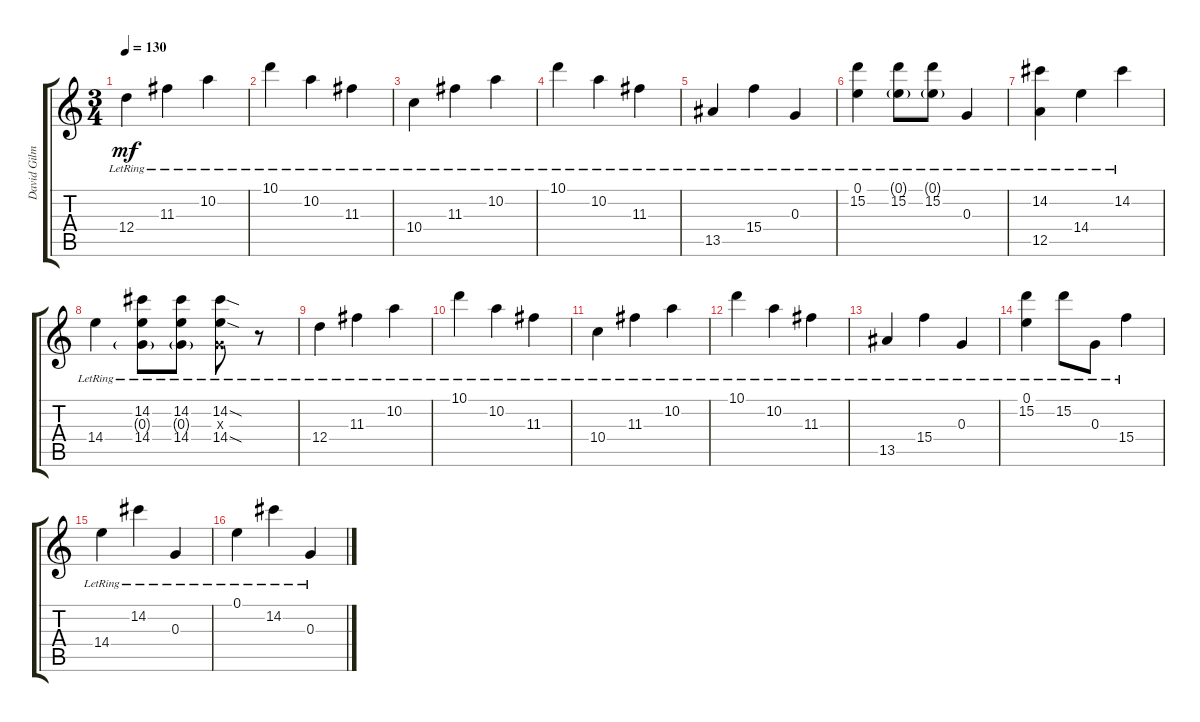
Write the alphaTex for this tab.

\track ("David Gilmour" "David Gilm") {instrument acousticguitarsteel}
\staff {score tabs}
\tuning (E4 B3 G3 D3 A2 E2) {hide}
\ts (3 4)
\tempo 130
\clef g2
\ks c
12.4{lr}.4{dy mf} 11.3{lr}.4 10.2{lr}.4 |
10.1{lr}.4 10.2{lr}.4 11.3{lr}.4 |
10.4{lr}.4 11.3{lr}.4 10.2{lr}.4 |
10.1{lr}.4 10.2{lr}.4 11.3{lr}.4 |
13.5{lr}.4 15.4{lr}.4 0.3{lr}.4 |
(0.1{lr} 15.2{lr}).4 (0.1{g lr} 15.2{lr}).8 (0.1{g lr} 15.2{lr}).8 0.3{lr}.4 |
(14.2{lr} 12.5{lr}).4 14.4{lr}.4 14.2{lr}.4 |
14.4{lr}.4 (14.2{lr} 0.3{g lr} 14.4{lr}).8 (14.2{lr} 0.3{g lr} 14.4{lr}).8 (14.2{sod lr} 0.3{x} 14.4{sod lr}).8 r.8 |
12.4{lr}.4 11.3{lr}.4 10.2{lr}.4 |
10.1{lr}.4 10.2{lr}.4 11.3{lr}.4 |
10.4{lr}.4 11.3{lr}.4 10.2{lr}.4 |
10.1{lr}.4 10.2{lr}.4 11.3{lr}.4 |
13.5{lr}.4 15.4{lr}.4 0.3{lr}.4 |
(0.1{lr} 15.2{lr}).4 15.2{lr}.8 0.3{lr}.8 15.4{lr}.4 |
14.4{lr}.4 14.2{lr}.4 0.3{lr}.4 |
0.1{lr}.4 14.2{lr}.4 0.3{lr}.4
